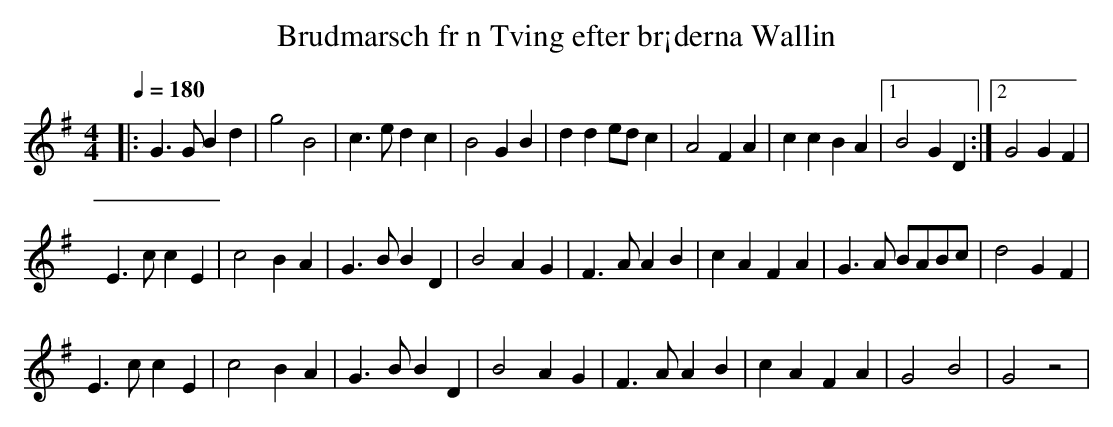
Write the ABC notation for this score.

X:1
T:Brudmarsch fr n Tving efter br¡derna Wallin
M:4/4
L:1/4
K:G
O:Blekinge
Q:180
|: G3/2 G/2 B d | g2 B2 | c3/2 e/2 d c | B2 G B | d d e/2d/2 c | A2 F A | c c B A |1 B2 G D :|2 G2 G F |
E3/2 c/2 c E | c2 B A | G3/2 B/2 B D | B2 A G | F3/2 A/2 A B | c A F A | G3/2 A/2 B/2A/2B/2c/2 | d2 G F |
E3/2 c/2 c E | c2 B A | G3/2 B/2 B D | B2 A G | F3/2 A/2 A B | c A F A | G2 B2 | G2 z2 |
